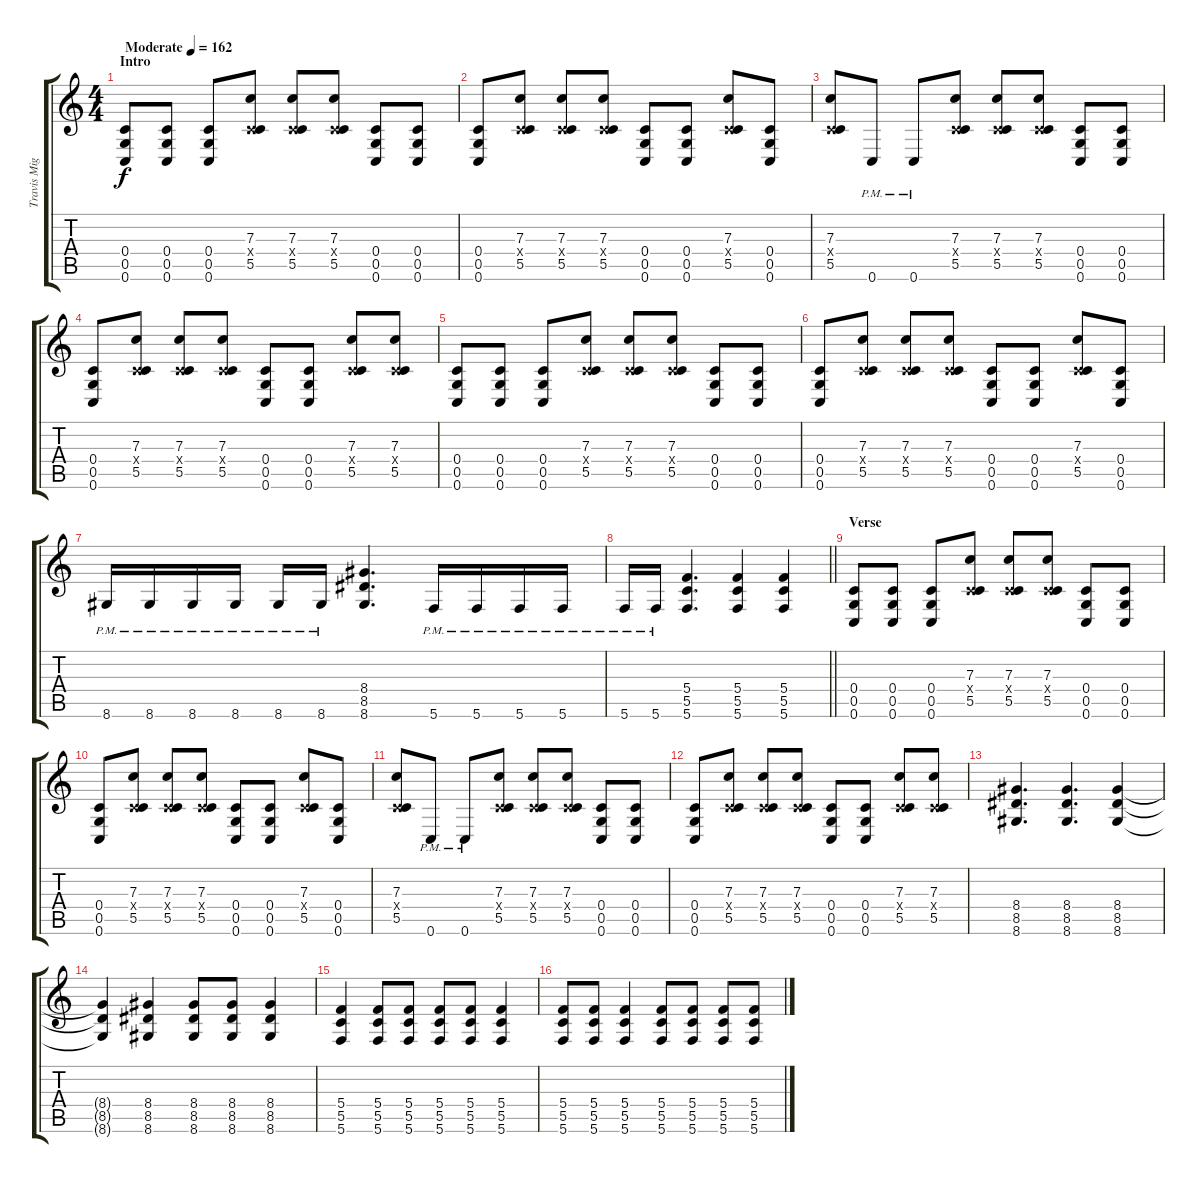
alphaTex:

\track ("Travis Miguel" "Travis Mig") {instrument distortionguitar}
\staff {score tabs}
\tuning (D4 A3 F3 C3 G2 C2) {hide}
\ts (4 4)
\section ("" "Intro")
\tempo (162 "Moderate")
\clef g2
\ks c
(0.4 0.5 0.6).8{dy f instrument distortionguitar} (0.4 0.5 0.6).8 (0.4 0.5 0.6).8 (7.3 0.4{x} 5.5).8 (7.3 0.4{x} 5.5).8 (7.3 0.4{x} 5.5).8 (0.4 0.5 0.6).8 (0.4 0.5 0.6).8 |
(0.4 0.5 0.6).8 (7.3 0.4{x} 5.5).8 (7.3 0.4{x} 5.5).8 (7.3 0.4{x} 5.5).8 (0.4 0.5 0.6).8 (0.4 0.5 0.6).8 (7.3 0.4{x} 5.5).8 (0.4 0.5 0.6).8 |
(7.3 0.4{x} 5.5).8 0.6{pm}.8 0.6{pm}.8 (7.3 0.4{x} 5.5).8 (7.3 0.4{x} 5.5).8 (7.3 0.4{x} 5.5).8 (0.4 0.5 0.6).8 (0.4 0.5 0.6).8 |
(0.4 0.5 0.6).8 (7.3 0.4{x} 5.5).8 (7.3 0.4{x} 5.5).8 (7.3 0.4{x} 5.5).8 (0.4 0.5 0.6).8 (0.4 0.5 0.6).8 (7.3 0.4{x} 5.5).8 (7.3 0.4{x} 5.5).8 |
(0.4 0.5 0.6).8 (0.4 0.5 0.6).8 (0.4 0.5 0.6).8 (7.3 0.4{x} 5.5).8 (7.3 0.4{x} 5.5).8 (7.3 0.4{x} 5.5).8 (0.4 0.5 0.6).8 (0.4 0.5 0.6).8 |
(0.4 0.5 0.6).8 (7.3 0.4{x} 5.5).8 (7.3 0.4{x} 5.5).8 (7.3 0.4{x} 5.5).8 (0.4 0.5 0.6).8 (0.4 0.5 0.6).8 (7.3 0.4{x} 5.5).8 (0.4 0.5 0.6).8 |
8.6{pm}.16 8.6{pm}.16 8.6{pm}.16 8.6{pm}.16 8.6{pm}.16 8.6{pm}.16 (8.4 8.5 8.6).4{d} 5.6{pm}.16 5.6{pm}.16 5.6{pm}.16 5.6{pm}.16 |
\barLineRight lightlight
5.6{pm}.16 5.6{pm}.16 (5.4 5.5 5.6).4{d} (5.4 5.5 5.6).4 (5.4 5.5 5.6).4 |
\section ("" "Verse")
(0.4 0.5 0.6).8 (0.4 0.5 0.6).8 (0.4 0.5 0.6).8 (7.3 0.4{x} 5.5).8 (7.3 0.4{x} 5.5).8 (7.3 0.4{x} 5.5).8 (0.4 0.5 0.6).8 (0.4 0.5 0.6).8 |
(0.4 0.5 0.6).8 (7.3 0.4{x} 5.5).8 (7.3 0.4{x} 5.5).8 (7.3 0.4{x} 5.5).8 (0.4 0.5 0.6).8 (0.4 0.5 0.6).8 (7.3 0.4{x} 5.5).8 (0.4 0.5 0.6).8 |
(7.3 0.4{x} 5.5).8 0.6{pm}.8 0.6{pm}.8 (7.3 0.4{x} 5.5).8 (7.3 0.4{x} 5.5).8 (7.3 0.4{x} 5.5).8 (0.4 0.5 0.6).8 (0.4 0.5 0.6).8 |
(0.4 0.5 0.6).8 (7.3 0.4{x} 5.5).8 (7.3 0.4{x} 5.5).8 (7.3 0.4{x} 5.5).8 (0.4 0.5 0.6).8 (0.4 0.5 0.6).8 (7.3 0.4{x} 5.5).8 (7.3 0.4{x} 5.5).8 |
(8.4 8.5 8.6).4{d} (8.4 8.5 8.6).4{d} (8.4 8.5 8.6).4 |
(8.4{t} 8.5{t} 8.6{t}).4 (8.4 8.5 8.6).4 (8.4 8.5 8.6).8 (8.4 8.5 8.6).8 (8.4 8.5 8.6).4 |
(5.4 5.5 5.6).4 (5.4 5.5 5.6).8 (5.4 5.5 5.6).8 (5.4 5.5 5.6).8 (5.4 5.5 5.6).8 (5.4 5.5 5.6).4 |
(5.4 5.5 5.6).8 (5.4 5.5 5.6).8 (5.4 5.5 5.6).4 (5.4 5.5 5.6).8 (5.4 5.5 5.6).8 (5.4 5.5 5.6).8 (5.4 5.5 5.6).8
